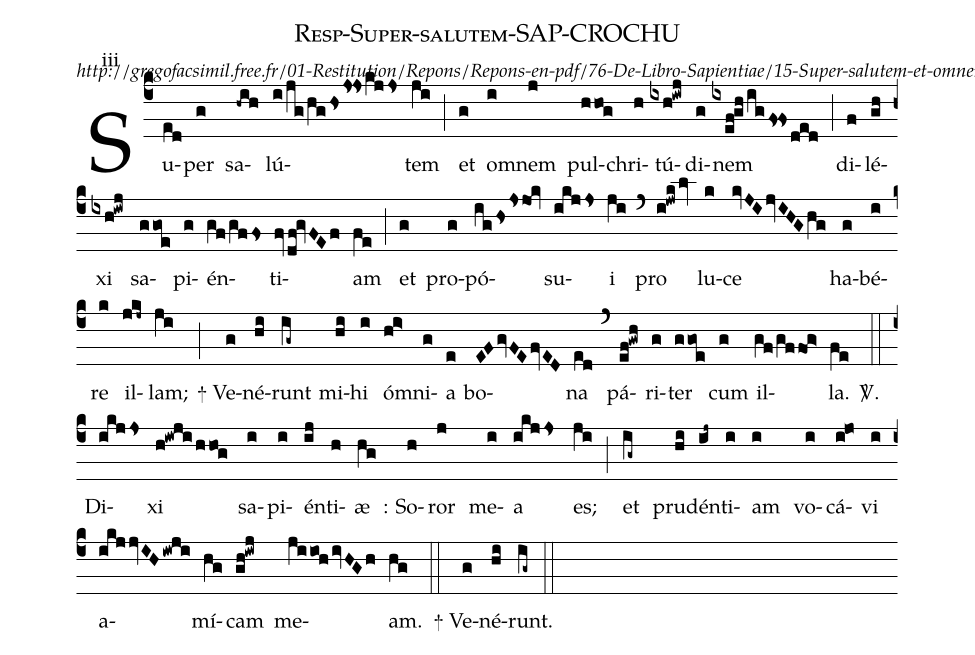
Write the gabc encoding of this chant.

name: Resp-Super-salutem-SAP-CROCHU;
commentary: http://gregofacsimil.free.fr/01-Restitution/Repons/Repons-en-pdf/76-De-Libro-Sapientiae/15-Super-salutem-et-omnem.pdf;
annotation: iii;
%%
(c4) Su(ed)per(g) sa(-hih)lú(i/jg/hghsjs!jskjjs)tem(ji) (;) et(g) om(i)nem(j) pul(hhog)chri(h)tú(!ixh!iwj)di(g)nem(ixef!gh/igfs!fsded) (;) di(f)lé(gh)xi(ixh!iwj) sa(ggoe)pi(g)én(gf/gffs)ti(fvdf!gvFEf)am(fe) (;) et(g) pro(g)pó(ighsjsjOk)su(ikjjs)i(ji) (`) pro(i!jwk/lv) lu(k)ce(kvJIjvIHGhg) ha(g)bé(i)re(k) il(jkj~)lam;(ji) (;) + Ve(g)né(hi)runt(ig~) mi(hi)hi(i) ó(hi>)mni(g)a(e) bo(EFgvFEfvED)na(ed) (`) pá(ef!gwh)ri(g)ter(ggoe) cum(g) il(gf/gffOg>)la.(fe)
 <sp>V/</sp>.(::)
Di(ikjjs)xi(h!iwji/hhog) sa(i)pi(i)én(ij)ti(h)æ(hg) : So(h)ror(j) me(i)a(ikjjs) es;(ji) (;) et(ig~) pru(hi)dén(ij~)ti(i)am(i) vo(i)cá(i!jo)vi(i) a(ikjjvIHiwji)mí(hg)cam(gh!iwj) me(jiiohivHGh)am.(hg) (::)+ Ve(g)né(hi)runt.(ig~) (::)
